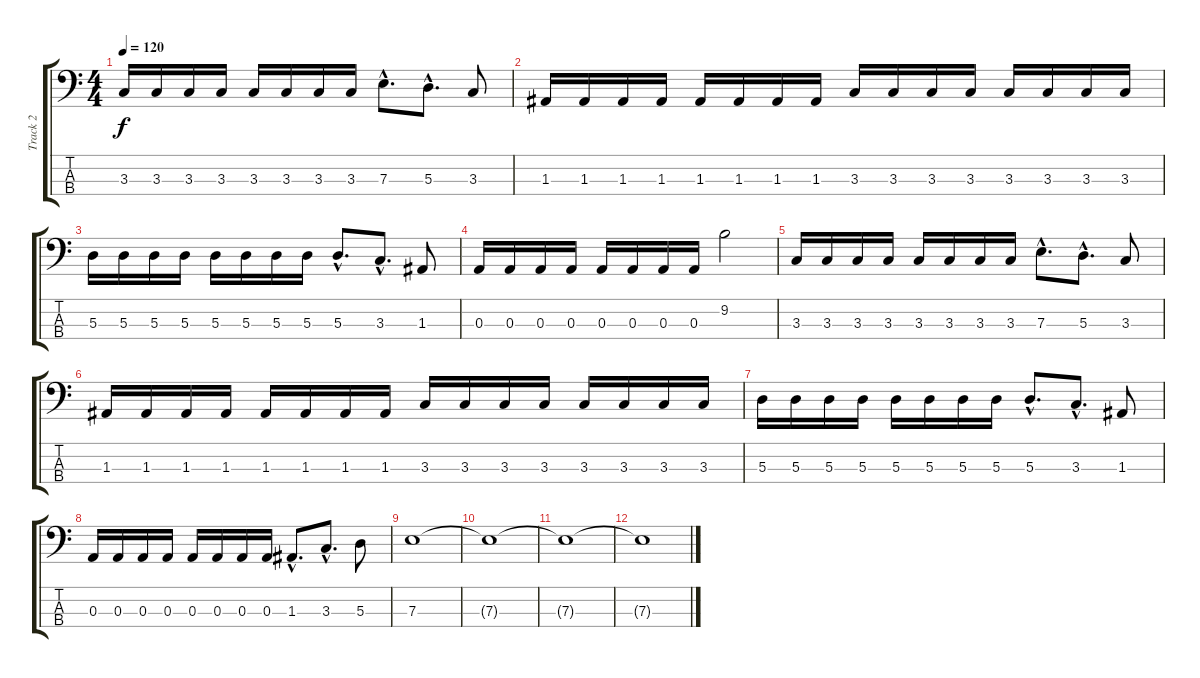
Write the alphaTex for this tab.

\track ("Track 2" "Track 2") {instrument electricbassfinger}
\staff {score tabs}
\tuning (G2 D2 A1 D1) {hide}
\ts (4 4)
\tempo 120
\clef f4
\ks c
3.3.16{dy f} 3.3.16 3.3.16 3.3.16 3.3.16 3.3.16 3.3.16 3.3.16 7.3{hac}.8{d} 5.3{hac}.8{d} 3.3.8 |
1.3.16 1.3.16 1.3.16 1.3.16 1.3.16 1.3.16 1.3.16 1.3.16 3.3.16 3.3.16 3.3.16 3.3.16 3.3.16 3.3.16 3.3.16 3.3.16 |
5.3.16 5.3.16 5.3.16 5.3.16 5.3.16 5.3.16 5.3.16 5.3.16 5.3{hac}.8{d} 3.3{hac}.8{d} 1.3.8 |
0.3.16 0.3.16 0.3.16 0.3.16 0.3.16 0.3.16 0.3.16 0.3.16 9.2.2 |
3.3.16 3.3.16 3.3.16 3.3.16 3.3.16 3.3.16 3.3.16 3.3.16 7.3{hac}.8{d} 5.3{hac}.8{d} 3.3.8 |
1.3.16 1.3.16 1.3.16 1.3.16 1.3.16 1.3.16 1.3.16 1.3.16 3.3.16 3.3.16 3.3.16 3.3.16 3.3.16 3.3.16 3.3.16 3.3.16 |
5.3.16 5.3.16 5.3.16 5.3.16 5.3.16 5.3.16 5.3.16 5.3.16 5.3{hac}.8{d} 3.3{hac}.8{d} 1.3.8 |
0.3.16 0.3.16 0.3.16 0.3.16 0.3.16 0.3.16 0.3.16 0.3.16 1.3{hac}.8{d} 3.3{hac}.8{d} 5.3.8 |
7.3.1 |
7.3{t}.1 |
7.3{t}.1 |
7.3{t}.1
